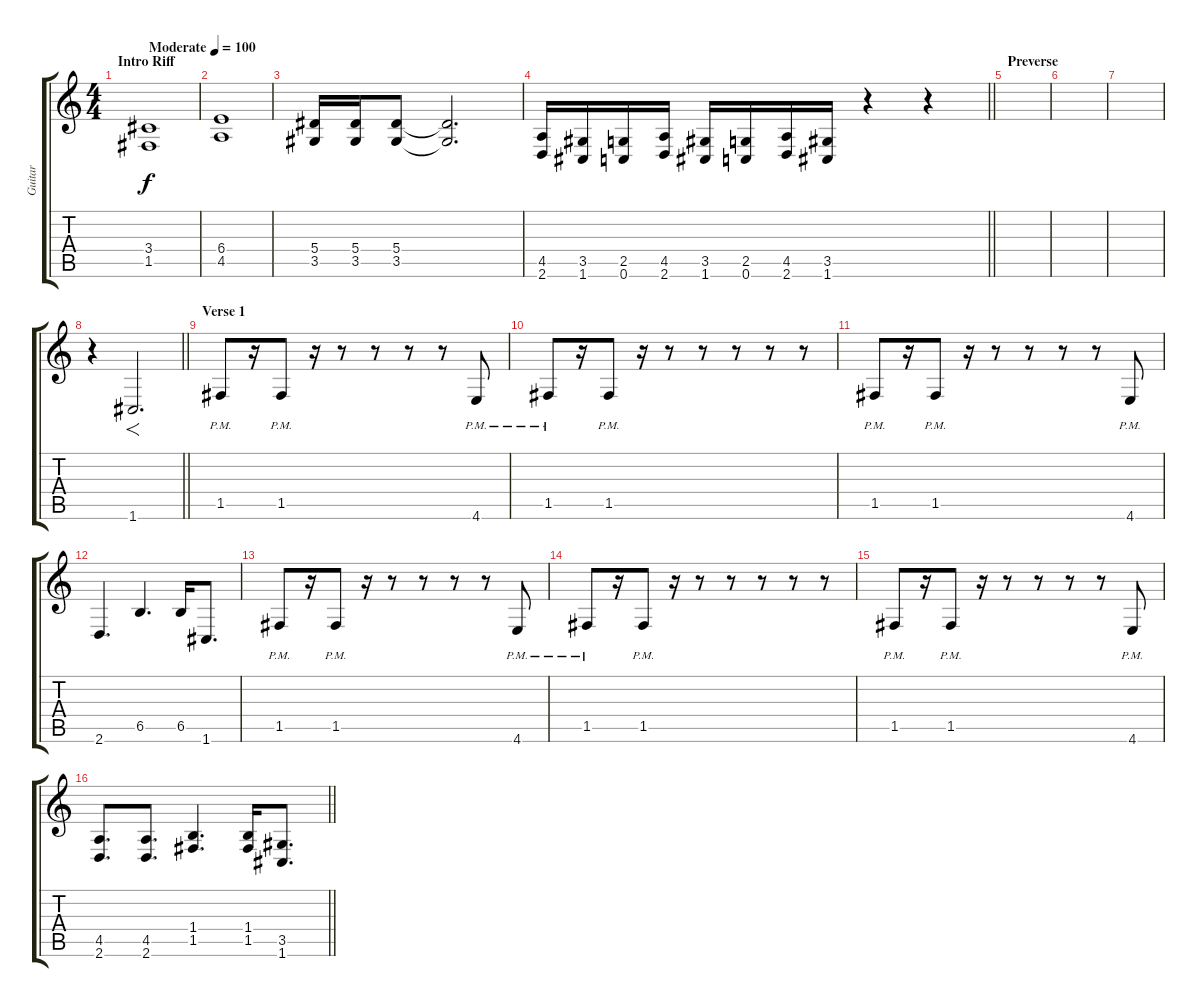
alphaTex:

\track ("Guitar" "Guitar") {instrument distortionguitar}
\staff {score tabs}
\tuning (C4 G3 Eb3 Bb2 F2 C2) {hide}
\ts (4 4)
\section ("" "Intro Riff")
\tempo (100 "Moderate")
\clef g2
\ks c
(3.4 1.5).1{dy f instrument distortionguitar} |
(6.4 4.5).1 |
(5.4 3.5).16 (5.4 3.5).16 (5.4 3.5).8 (5.4{t} 3.5{t}).2{d} |
\barLineRight lightlight
(4.5 2.6).16 (3.5 1.6).16 (2.5 0.6).16 (4.5 2.6).16 (3.5 1.6).16 (2.5 0.6).16 (4.5 2.6).16 (3.5 1.6).16 r.4 r.4 |
\section ("" "Preverse")
|
|
|
\barLineRight lightlight
r.4 1.6.2{f d} |
\section ("" "Verse 1")
1.5{pm}.8 r.16 1.5{pm}.8 r.16 r.8 r.8 r.8 r.8 4.6{pm}.8 |
1.5{pm}.8 r.16 1.5{pm}.8 r.16 r.8 r.8 r.8 r.8 r.8 |
1.5{pm}.8 r.16 1.5{pm}.8 r.16 r.8 r.8 r.8 r.8 4.6{pm}.8 |
2.6.4{d} 6.5.4{d} 6.5.16 1.6.8{d} |
1.5{pm}.8 r.16 1.5{pm}.8 r.16 r.8 r.8 r.8 r.8 4.6{pm}.8 |
1.5{pm}.8 r.16 1.5{pm}.8 r.16 r.8 r.8 r.8 r.8 r.8 |
1.5{pm}.8 r.16 1.5{pm}.8 r.16 r.8 r.8 r.8 r.8 4.6{pm}.8 |
\barLineRight lightlight
(4.5 2.6).8{d} (4.5 2.6).8{d} (1.4 1.5).4{d} (1.4 1.5).16 (3.5 1.6).8{d}
